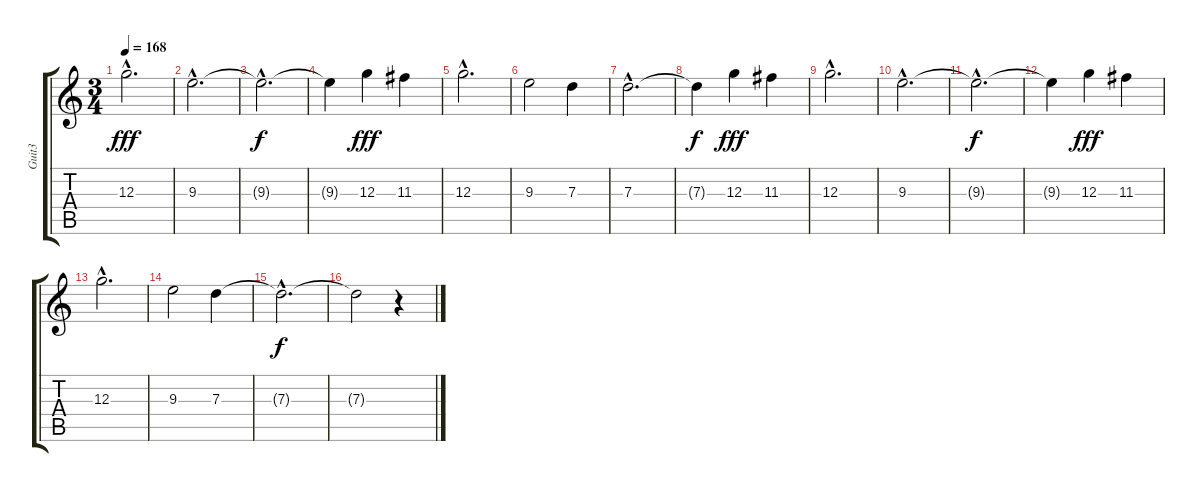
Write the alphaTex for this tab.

\track ("Guit3" "Guit3") {instrument overdrivenguitar}
\staff {score tabs}
\tuning (E4 B3 G3 D3 A2 E2) {hide}
\ts (3 4)
\tempo 168
\clef g2
\ks c
12.3{hac}.2{d dy fff} |
9.3{hac}.2{d} |
9.3{hac t}.2{d dy f} |
9.3{t}.4 12.3.4{dy fff} 11.3.4 |
12.3{hac}.2{d} |
9.3.2 7.3.4 |
7.3{hac}.2{d} |
7.3{t}.4{dy f} 12.3.4{dy fff} 11.3.4 |
12.3{hac}.2{d} |
9.3{hac}.2{d} |
9.3{hac t}.2{d dy f} |
9.3{t}.4 12.3.4{dy fff} 11.3.4 |
12.3{hac}.2{d} |
9.3.2 7.3.4 |
7.3{hac t}.2{d dy f} |
7.3{t}.2 r.4
